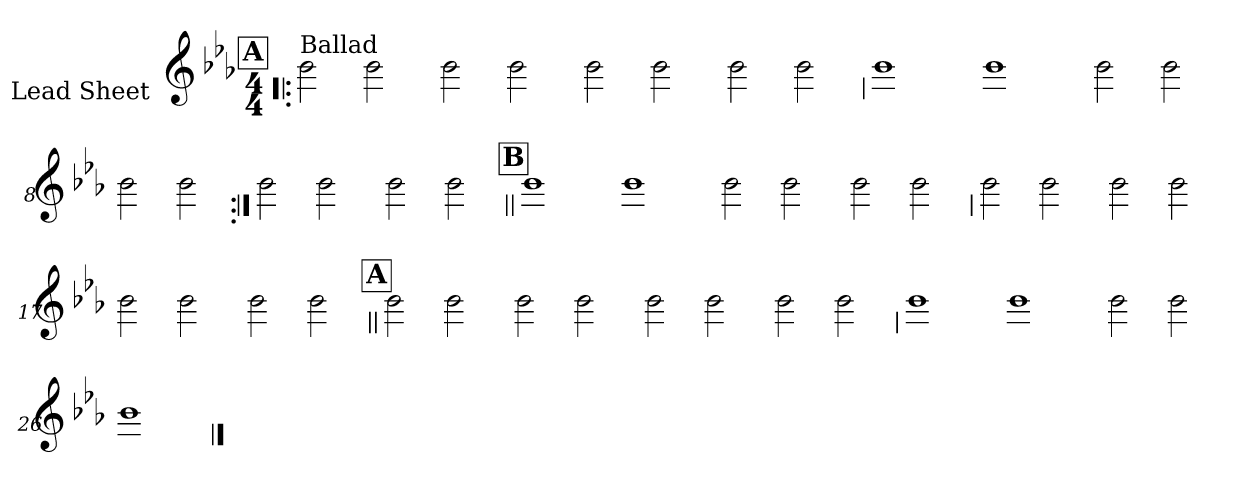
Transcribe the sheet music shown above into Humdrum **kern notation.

**kern
*part1
*staff1
*I"Lead Sheet
*stria0
*clefG2
*k[b-e-a-]
*E-:
*M4/4
!!LO:REH:place=s1:a:t=A
=1!|:
!LO:TX:a:t=Ballad
2b-
2b-
=2-
2b-
2b-
=3-
2b-
2b-
=4-
2b-
2b-
!!LO:LB:g=z
=5
1b-
=6-
1b-
=7-
2b-
2b-
=8-
2b-
2b-
!!LO:LB:g=z
=9:|!
2b-
2b-
=10-
2b-
2b-
!!LO:LB:g=z
!!LO:REH:place=s1:a:t=B
=11||
1b-
=12-
1b-
=13-
2b-
2b-
=14-
2b-
2b-
!!LO:LB:g=z
=15
2b-
2b-
=16-
2b-
2b-
=17-
2b-
2b-
=18-
2b-
2b-
!!LO:LB:g=z
!!LO:REH:place=s1:a:t=A
=19||
2b-
2b-
=20-
2b-
2b-
=21-
2b-
2b-
=22-
2b-
2b-
!!LO:LB:g=z
=23
1b-
=24-
1b-
=25-
2b-
2b-
=26-
1b-
==
*-
